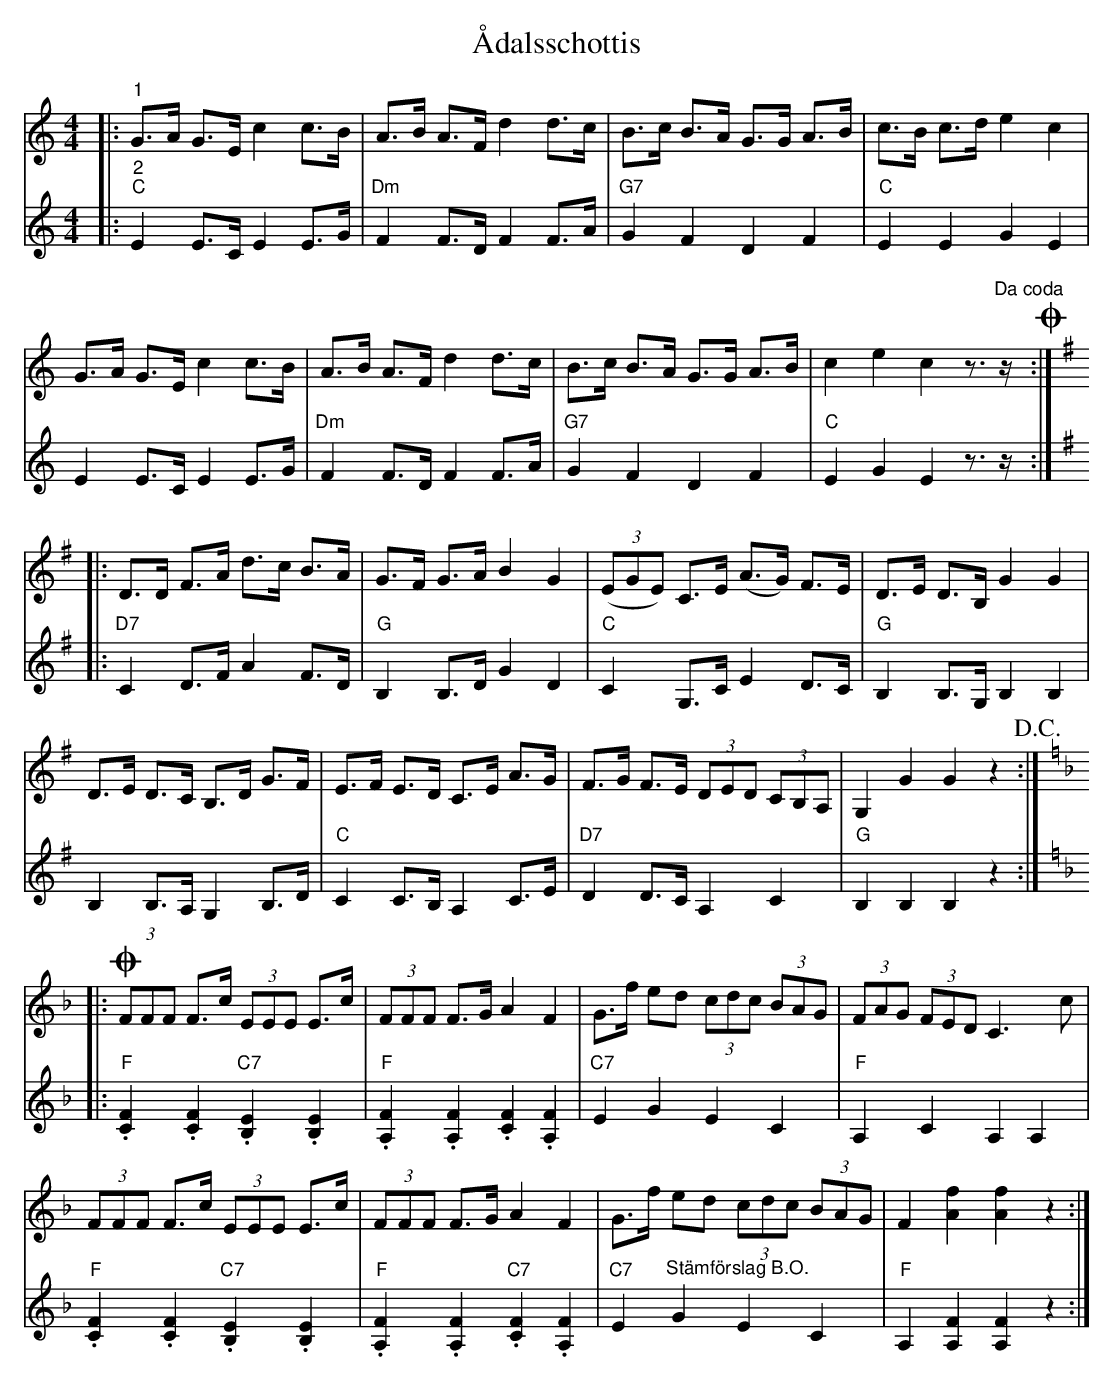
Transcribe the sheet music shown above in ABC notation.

X:1
T:Ådalsschottis
L:1/8
M:4/4
K:C
V:1
|:"^1" G>A G>E c2 c>B | A>B A>F d2d>c | B>c B>A G>G A>B | c>B c>d e2c2 |
G>A G>E c2 c>B | A>B A>F d2 d>c | B>c B>A G>G A>B | c2 e2 c2 z3/2 "^Da coda" z/  !coda!::
[K:G] D>D F>A d>c B>A | G>F G>A B2 G2 | (3(EGE) C>E (A>G) F>E | D>E D>B, G2 G2 |
D>E D>C B,>D G>F | E>F E>D C>E A>G | F>G F>E (3DED (3CB,A, | G,2 G2 G2 z2 !D.C.!:|
|: !coda! [K:F] (3FFF F>c (3EEE E>c | (3FFF F>G A2F2 | G>f ed (3cdc (3BAG | (3FAG (3FED C2>c2 |
 (3FFF F>c (3EEE E>c | (3FFF F>G A2F2 | G>f ed (3cdc (3BAG | F2[Af]2 [Af]2 z2 :|
V:2
|:"^2" "C" E2E>C E2E>G |"Dm"  F2F>D F2F>A |"G7" G2F2 D2F2 |"C" E2E2 G2E2 |
E2E>C E2E>G |"Dm" F2F>D F2F>A |"G7" G2F2 D2F2 |"C" E2G2 E2 z3/2 z/ ::
[K:G] "D7" C2D>F A2F>D |"G" B,2B,>D G2D2 |"C" C2G,>C E2D>C |"G" B,2B,>G, B,2B,2 |
B,2B,>A, G,2B,>D |"C" C2C>B, A,2C>E |"D7" D2D>C A,2C2 |"G" B,2B,2 B,2 z2 :|
|: [K:F]"F" .[CF]2.[CF]2 "C7" .[B,E]2.[B,E]2 |"F" .[A,F]2.[A,F]2 .[CF]2.[A,F]2 |"C7" E2G2 E2C2 | "F" A,2C2 A,2A,2 |
"F".[CF]2.[CF]2 "C7" .[B,E]2.[B,E]2 |"F" .[A,F]2.[A,F]2 "C7" .[CF]2.[A,F]2 | "C7"E2"^Stämförslag B.O." G2 E2C2 | "F" A,2[A,F]2 [A,F]2 z2 :|
